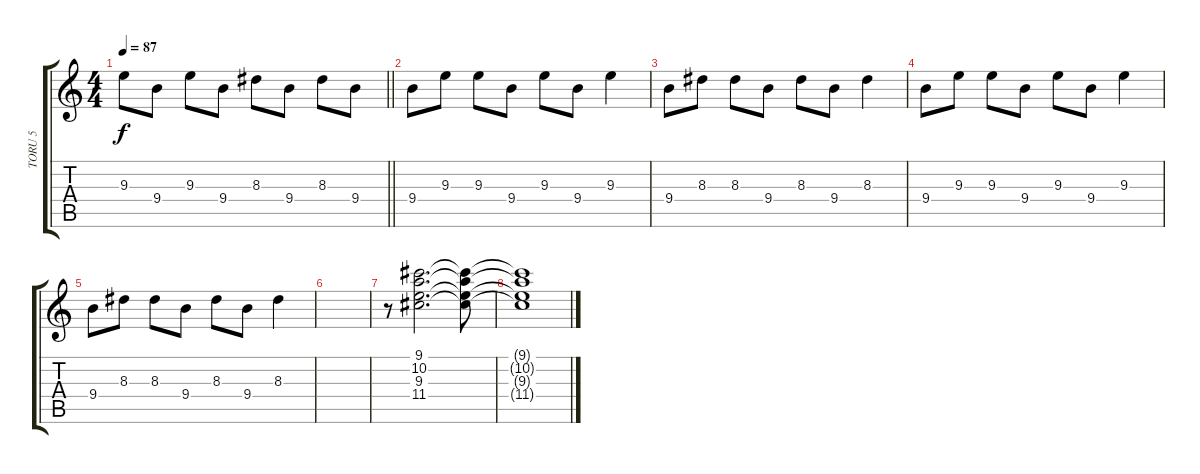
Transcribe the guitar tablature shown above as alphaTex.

\track ("TORU 5" "TORU 5") {instrument overdrivenguitar}
\staff {score tabs}
\tuning (E4 B3 G3 D3 A2 E2) {hide}
\ts (4 4)
\tempo 87
\clef g2
\barLineRight lightlight
\ks c
9.3.8{dy f} 9.4.8 9.3.8 9.4.8 8.3.8 9.4.8 8.3.8 9.4.8 |
9.4.8 9.3.8 9.3.8 9.4.8 9.3.8 9.4.8 9.3.4 |
9.4.8 8.3.8 8.3.8 9.4.8 8.3.8 9.4.8 8.3.4 |
9.4.8 9.3.8 9.3.8 9.4.8 9.3.8 9.4.8 9.3.4 |
9.4.8 8.3.8 8.3.8 9.4.8 8.3.8 9.4.8 8.3.4 |
|
r.8 (9.1 10.2 9.3 11.4).2{d} (9.1{t} 10.2{t} 9.3{t} 11.4{t}).8 |
(9.1{t} 10.2{t} 9.3{t} 11.4{t}).1
